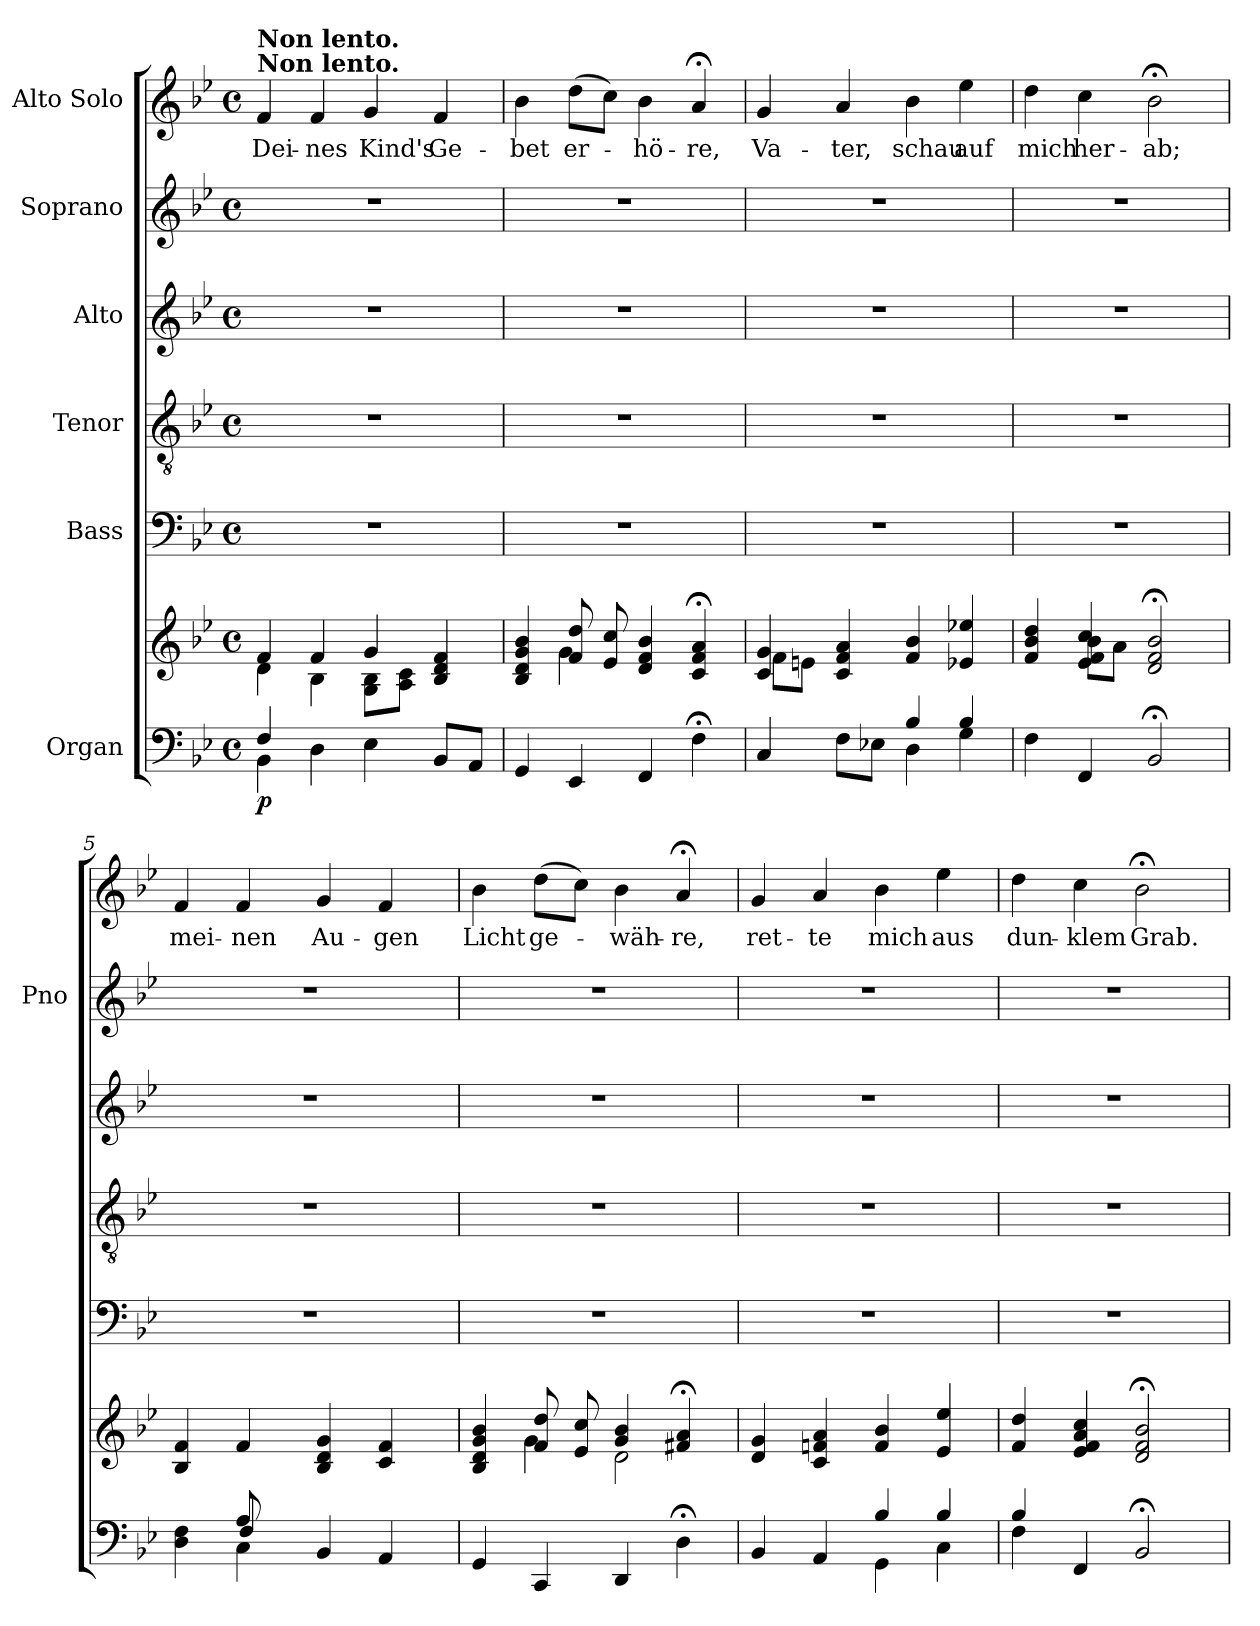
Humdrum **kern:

**kern	**kern	**dynam	**kern	**kern	**kern	**kern	**kern	**text
*part6	*part6	*part6	*part5	*part4	*part3	*part2	*part1	*part1
*staff7	*staff6	*staff6/7	*staff5	*staff4	*staff3	*staff2	*staff1	*staff1
*I"Organ	*	*	*I"Bass	*I"Tenor	*I"Alto	*I"Soprano	*I"Alto Solo	*
*	*	*	*	*	*	*I'Pno	*	*
*clefF4	*clefG2	*	*clefF4	*clefGv2	*clefG2	*clefG2	*clefG2	*
*k[b-e-]	*k[b-e-]	*	*k[b-e-]	*k[b-e-]	*k[b-e-]	*k[b-e-]	*k[b-e-]	*
*B-:	*B-:	*	*B-:	*B-:	*B-:	*B-:	*B-:	*
*M4/4	*M4/4	*	*M4/4	*M4/4	*M4/4	*M4/4	*M4/4	*
*met(c)	*met(c)	*	*met(c)	*met(c)	*met(c)	*met(c)	*met(c)	*
=1	=1	=1	=1	=1	=1	=1	=1	=1
*^	*^	*	*	*	*	*	*	*
!	!	!	!	!	!	!	!	!	!LO:TX:a:B:t=Non lento.	!
!	!	!	!	!	!	!	!	!	!LO:TX:a:B:t=Non lento.	!
!	!	!	!	!LO:DY:b=2	!	!	!	!	!	!LO:LY:b
4F/	4BB-\	4f/	4d\	p	1r	1r	1r	1r	4f/	Dei-
!	!	!	!	!	!	!	!	!	!	!LO:LY:b
4D\	2.ryy	4f/	4B-\	.	.	.	.	.	4f/	-nes
!	!	!	!	!	!	!	!	!	!	!LO:LY:b
4E-\	.	4g/	8G\ 8B-\L	.	.	.	.	.	4g/	Kind's
.	.	.	8A\ 8c\J	.	.	.	.	.	.	.
!	!	!	!	!	!	!	!	!	!	!LO:LY:b
8BB-/L	.	4B-/ 4d/ 4f/	4ryy	.	.	.	.	.	4f/	Ge-
8AA/J	.	.	.	.	.	.	.	.	.	.
*v	*v	*	*	*	*	*	*	*	*	*
=2	=2	=2	=2	=2	=2	=2	=2	=2	=2
!	!	!	!	!	!	!	!	!	!LO:LY:b
4GG/	4B-/ 4d/ 4g/ 4b-/	4ryy	.	1r	1r	1r	1r	4b-\	-bet
!	!	!	!	!	!	!	!	!	!LO:LY:b
4EE-/	8f/ 8dd/	4g\	.	.	.	.	.	(>8dd\L	er-
.	8e-/ 8cc/	.	.	.	.	.	.	8cc\J)	.
!	!	!	!	!	!	!	!	!	!LO:LY:b
4FF/	4d/ 4f/ 4b-/	2ryy	.	.	.	.	.	4b-\	-hö-
!	!	!	!	!	!	!	!	!	!LO:LY:b
4F;<\	4c/;< 4f/;< 4a/;<	.	.	.	.	.	.	4a;</	-re,
=3	=3	=3	=3	=3	=3	=3	=3	=3	=3
*^	*	*	*	*	*	*	*	*	*
!	!	!	!	!	!	!	!	!	!	!LO:LY:b
4C/	2ryy	4c/ 4g/	8f\L	.	1r	1r	1r	1r	4g/	Va-
.	.	.	8en\J	.	.	.	.	.	.	.
!	!	!	!	!	!	!	!	!	!	!LO:LY:b
8F\L	.	4c/ 4f/ 4a/	2.ryy	.	.	.	.	.	4a/	-ter,
8E-X\J	.	.	.	.	.	.	.	.	.	.
!	!	!	!	!	!	!	!	!	!	!LO:LY:b
4D\	4B-/	4f/ 4b-/	.	.	.	.	.	.	4b-\	schau
!	!	!	!	!	!	!	!	!	!	!LO:LY:b
4G\	4B-/	4e-X/ 4ee-X/	.	.	.	.	.	.	4ee-\	auf
=4	=4	=4	=4	=4	=4	=4	=4	=4	=4	=4
!	!	!	!	!	!	!	!	!	!	!LO:LY:b
*v	*v	*	*	*	*	*	*	*	*	*
4F\	4f/ 4b-/ 4dd/	4ryy	.	1r	1r	1r	1r	4dd\	mich
!	!	!	!	!	!	!	!	!	!LO:LY:b
4FF/	4e-/ 4f/ 4cc/	8b-\L	.	.	.	.	.	4cc\	her-
.	.	8a\J	.	.	.	.	.	.	.
!	!	!	!	!	!	!	!	!	!LO:LY:b
2BB-;</	2d/;< 2f/;< 2b-/;<	2ryy	.	.	.	.	.	2b-;<\	-ab;
!!LO:PB:g=z
=5	=5	=5	=5	=5	=5	=5	=5	=5	=5
*^	*	*	*	*	*	*	*	*	*
*	*^	*	*	*	*	*	*	*	*	*
!	!	!	!	!	!	!	!	!	!	!	!LO:LY:b
4ryy	4D\ 4F\	4ryy	4B-/ 4f/	4.ryy	.	1r	1r	1r	1r	4f/	mei-
!	!	!	!	!	!	!	!	!	!	!	!LO:LY:b
8A/L	4C\	4F/	4f/	.	.	.	.	.	.	4f/	-nen
2ryy	.	.	.	8e-\J	.	.	.	.	.	.	.
!	!	!	!	!	!	!	!	!	!	!	!LO:LY:b
.	4BB-/	2ryy	4B-/ 4d/ 4g/	2ryy	.	.	.	.	.	4g/	Au-
!	!	!	!	!	!	!	!	!	!	!	!LO:LY:b
.	4AA/	.	4c/ 4f/	.	.	.	.	.	.	4f/	-gen
8ryy	.	.	.	.	.	.	.	.	.	.	.
*v	*v	*v	*	*	*	*	*	*	*	*	*
=6	=6	=6	=6	=6	=6	=6	=6	=6	=6
!	!	!	!	!	!	!	!	!	!LO:LY:b
4GG/	4B-/ 4d/ 4g/ 4b-/	4ryy	.	1r	1r	1r	1r	4b-\	Licht
!	!	!	!	!	!	!	!	!	!LO:LY:b
4CC/	8f/ 8dd/	4g\	.	.	.	.	.	(>8dd\L	ge-
.	8e-/ 8cc/	.	.	.	.	.	.	8cc\J)	.
!	!	!	!	!	!	!	!	!	!LO:LY:b
4DD/	4g/ 4b-/	2d\	.	.	.	.	.	4b-\	-wäh-
!	!	!	!	!	!	!	!	!	!LO:LY:b
4D;<\	4f#X/;< 4a/;<	.	.	.	.	.	.	4a;</	-re,
*	*v	*v	*	*	*	*	*	*	*
=7	=7	=7	=7	=7	=7	=7	=7	=7
*^	*	*	*	*	*	*	*	*
!	!	!	!	!	!	!	!	!	!LO:LY:b
4BB-/	2ryy	4d/ 4g/	.	1r	1r	1r	1r	4g/	ret-
!	!	!	!	!	!	!	!	!	!LO:LY:b
4AA/	.	4c/ 4fn/ 4a/	.	.	.	.	.	4a/	-te
!	!	!	!	!	!	!	!	!	!LO:LY:b
4GG\	4B-/	4f/ 4b-/	.	.	.	.	.	4b-\	mich
!	!	!	!	!	!	!	!	!	!LO:LY:b
4C\	4B-/	4e-/ 4ee-/	.	.	.	.	.	4ee-\	aus
=8	=8	=8	=8	=8	=8	=8	=8	=8	=8
!	!	!	!	!	!	!	!	!	!LO:LY:b
4F\	4B-/	4f/ 4dd/	.	1r	1r	1r	1r	4dd\	dun-
!	!	!	!	!	!	!	!	!	!LO:LY:b
4FF/	2.ryy	4e-/ 4f/ 4a/ 4cc/	.	.	.	.	.	4cc\	-klem
!	!	!	!	!	!	!	!	!	!LO:LY:b
2BB-;</	.	2d/;< 2f/;< 2b-/;<	.	.	.	.	.	2b-;<\	Grab.
*v	*v	*	*	*	*	*	*	*	*
=	=	=	=	=	=	=	=	=
*-	*-	*-	*-	*-	*-	*-	*-	*-
